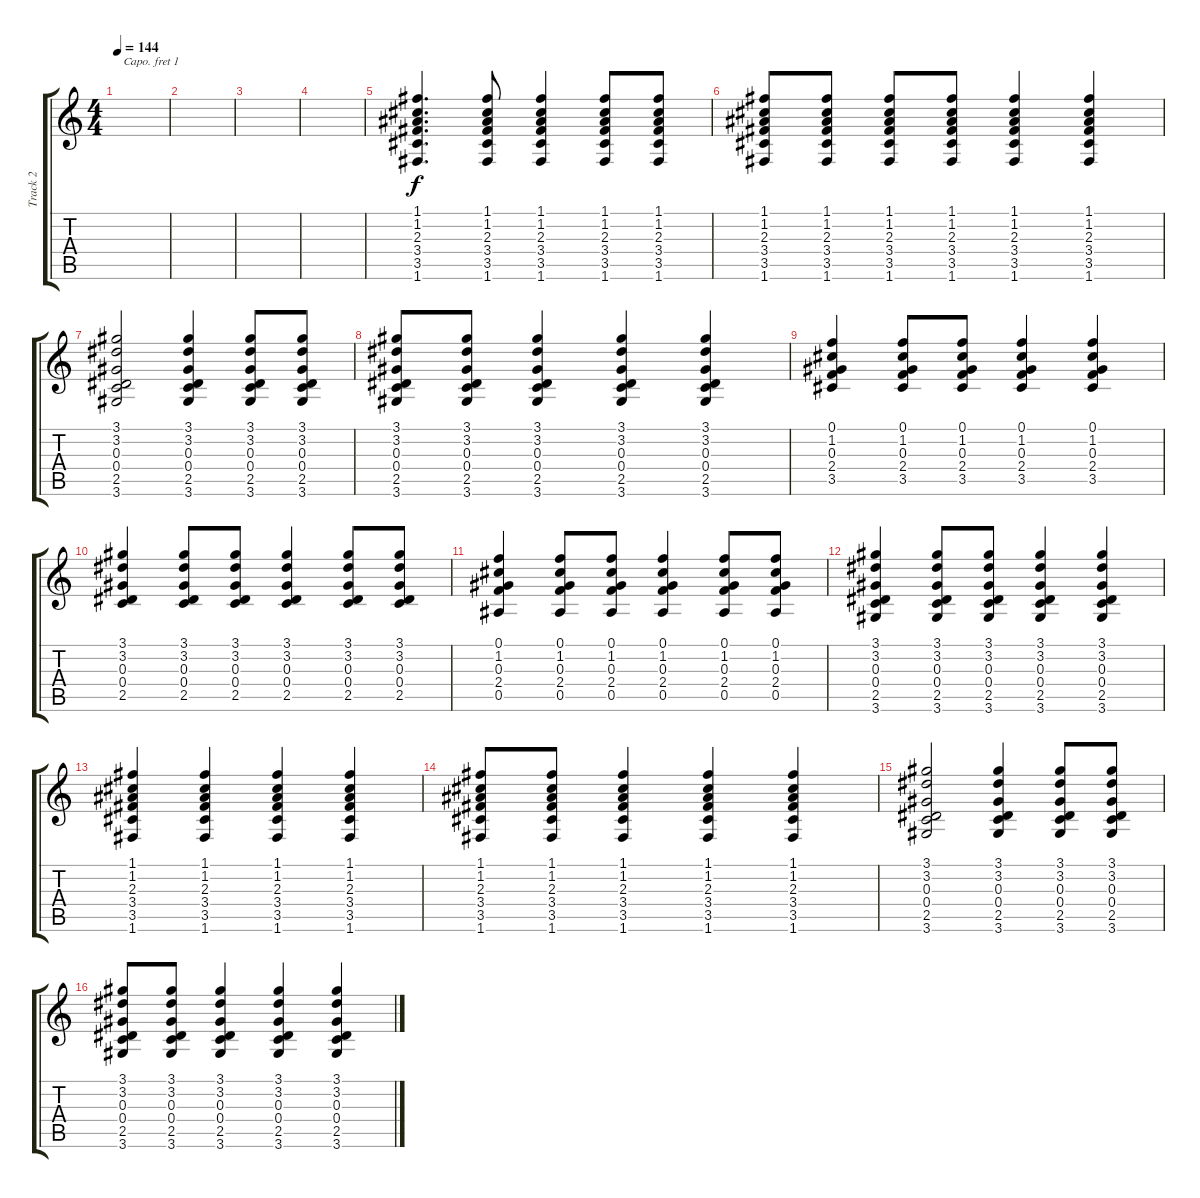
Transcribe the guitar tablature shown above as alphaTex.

\track ("Track 2" "Track 2") {instrument acousticguitarsteel}
\staff {score tabs}
\capo 1
\tuning (E4 B3 G3 D3 A2 E2) {hide}
\ts (4 4)
\tempo 144
\clef g2
\ks c
|
|
|
|
(1.1 1.2 2.3 3.4 3.5 1.6).4{d} (1.1 1.2 2.3 3.4 3.5 1.6).8 (1.1 1.2 2.3 3.4 3.5 1.6).4 (1.1 1.2 2.3 3.4 3.5 1.6).8 (1.1 1.2 2.3 3.4 3.5 1.6).8 |
(1.1 1.2 2.3 3.4 3.5 1.6).8 (1.1 1.2 2.3 3.4 3.5 1.6).8 (1.1 1.2 2.3 3.4 3.5 1.6).8 (1.1 1.2 2.3 3.4 3.5 1.6).8 (1.1 1.2 2.3 3.4 3.5 1.6).4 (1.1 1.2 2.3 3.4 3.5 1.6).4 |
(3.1 3.2 0.3 0.4 2.5 3.6).2 (3.1 3.2 0.3 0.4 2.5 3.6).4 (3.1 3.2 0.3 0.4 2.5 3.6).8 (3.1 3.2 0.3 0.4 2.5 3.6).8 |
(3.1 3.2 0.3 0.4 2.5 3.6).8 (3.1 3.2 0.3 0.4 2.5 3.6).8 (3.1 3.2 0.3 0.4 2.5 3.6).4 (3.1 3.2 0.3 0.4 2.5 3.6).4 (3.1 3.2 0.3 0.4 2.5 3.6).4 |
(0.1 1.2 0.3 2.4 3.5).4 (0.1 1.2 0.3 2.4 3.5).8 (0.1 1.2 0.3 2.4 3.5).8 (0.1 1.2 0.3 2.4 3.5).4 (0.1 1.2 0.3 2.4 3.5).4 |
(3.1 3.2 0.3 0.4 2.5).4 (3.1 3.2 0.3 0.4 2.5).8 (3.1 3.2 0.3 0.4 2.5).8 (3.1 3.2 0.3 0.4 2.5).4 (3.1 3.2 0.3 0.4 2.5).8 (3.1 3.2 0.3 0.4 2.5).8 |
(0.1 1.2 0.3 2.4 0.5).4 (0.1 1.2 0.3 2.4 0.5).8 (0.1 1.2 0.3 2.4 0.5).8 (0.1 1.2 0.3 2.4 0.5).4 (0.1 1.2 0.3 2.4 0.5).8 (0.1 1.2 0.3 2.4 0.5).8 |
(3.1 3.2 0.3 0.4 2.5 3.6).4 (3.1 3.2 0.3 0.4 2.5 3.6).8 (3.1 3.2 0.3 0.4 2.5 3.6).8 (3.1 3.2 0.3 0.4 2.5 3.6).4 (3.1 3.2 0.3 0.4 2.5 3.6).4 |
(1.1 1.2 2.3 3.4 3.5 1.6).4 (1.1 1.2 2.3 3.4 3.5 1.6).4 (1.1 1.2 2.3 3.4 3.5 1.6).4 (1.1 1.2 2.3 3.4 3.5 1.6).4 |
(1.1 1.2 2.3 3.4 3.5 1.6).8 (1.1 1.2 2.3 3.4 3.5 1.6).8 (1.1 1.2 2.3 3.4 3.5 1.6).4 (1.1 1.2 2.3 3.4 3.5 1.6).4 (1.1 1.2 2.3 3.4 3.5 1.6).4 |
(3.1 3.2 0.3 0.4 2.5 3.6).2 (3.1 3.2 0.3 0.4 2.5 3.6).4 (3.1 3.2 0.3 0.4 2.5 3.6).8 (3.1 3.2 0.3 0.4 2.5 3.6).8 |
(3.1 3.2 0.3 0.4 2.5 3.6).8 (3.1 3.2 0.3 0.4 2.5 3.6).8 (3.1 3.2 0.3 0.4 2.5 3.6).4 (3.1 3.2 0.3 0.4 2.5 3.6).4 (3.1 3.2 0.3 0.4 2.5 3.6).4
